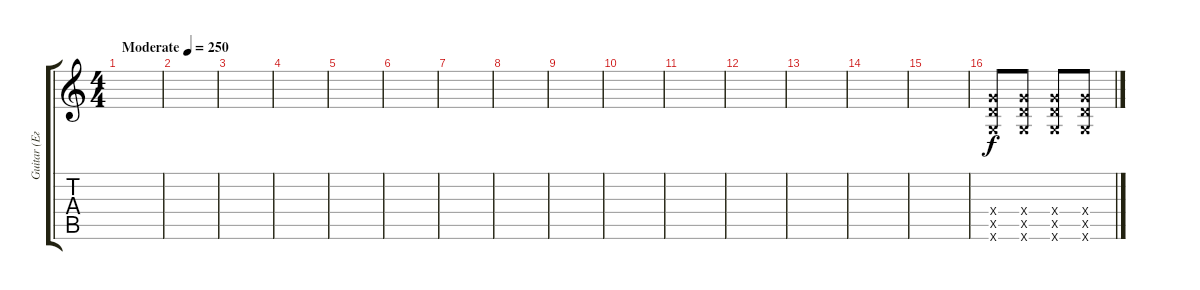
\track ("Guitar (Егор)" "Guitar (Ег") {instrument overdrivenguitar}
\staff {score tabs}
\tuning (E4 B3 G3 D3 A2 E2) {hide}
\ts (4 4)
\tempo (250 "Moderate")
\clef g2
\ks c
|
|
|
|
|
|
|
|
|
|
|
|
|
|
|
(5.4{x} 5.5{x} 3.6{x}).8 (5.4{x} 5.5{x} 3.6{x}).8 (5.4{x} 5.5{x} 3.6{x}).8 (5.4{x} 5.5{x} 3.6{x}).8
